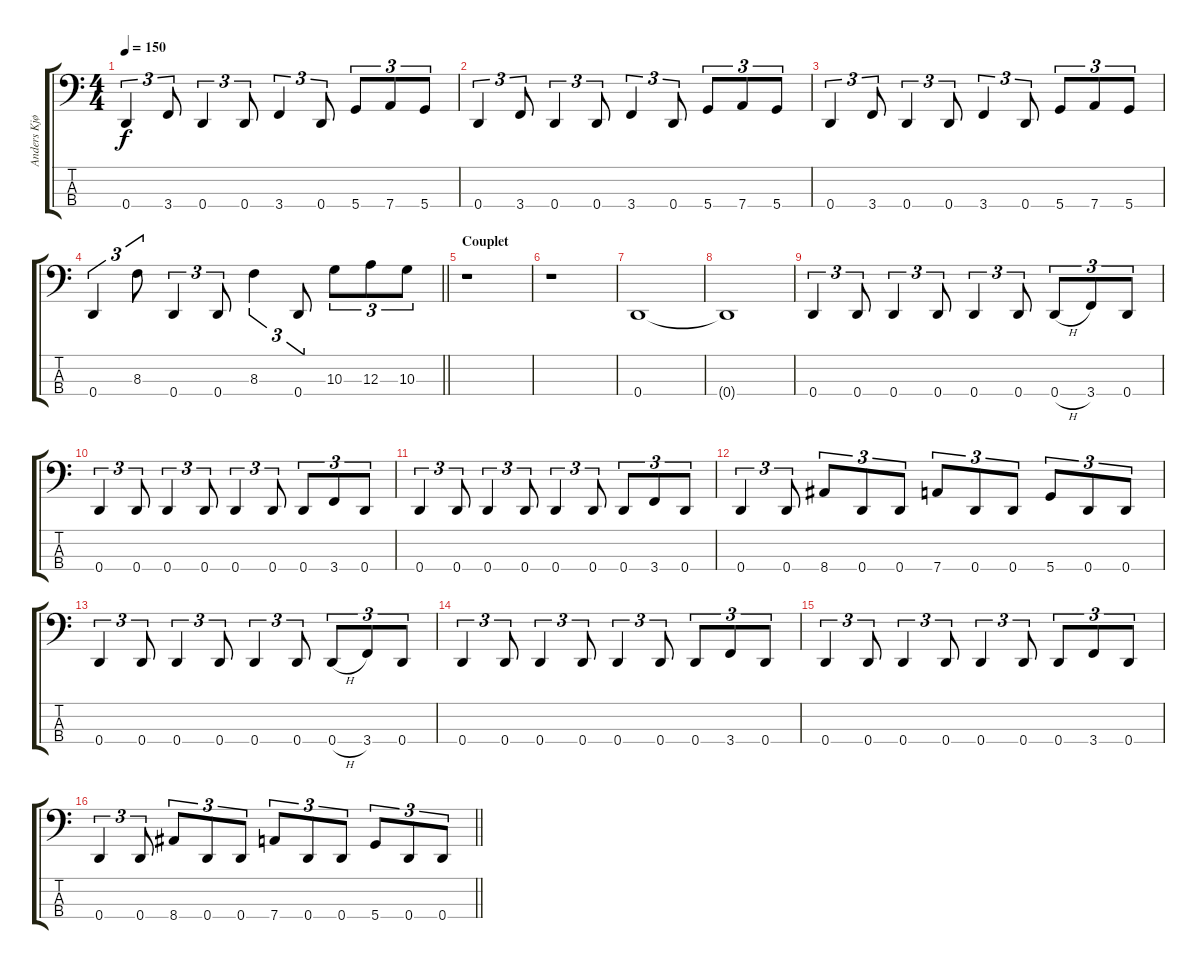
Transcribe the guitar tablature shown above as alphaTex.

\track ("Anders Kjølholm" "Anders Kjø") {instrument electricbassfinger}
\staff {score tabs}
\tuning (G2 D2 A1 D1) {hide}
\ts (4 4)
\tempo 150
\clef f4
\ks c
0.4.4{tu (3 2) dy f} 3.4.8{tu (3 2)} 0.4.4{tu (3 2)} 0.4.8{tu (3 2)} 3.4.4{tu (3 2)} 0.4.8{tu (3 2)} 5.4.8{tu (3 2)} 7.4.8{tu (3 2)} 5.4.8{tu (3 2)} |
0.4.4{tu (3 2)} 3.4.8{tu (3 2)} 0.4.4{tu (3 2)} 0.4.8{tu (3 2)} 3.4.4{tu (3 2)} 0.4.8{tu (3 2)} 5.4.8{tu (3 2)} 7.4.8{tu (3 2)} 5.4.8{tu (3 2)} |
0.4.4{tu (3 2)} 3.4.8{tu (3 2)} 0.4.4{tu (3 2)} 0.4.8{tu (3 2)} 3.4.4{tu (3 2)} 0.4.8{tu (3 2)} 5.4.8{tu (3 2)} 7.4.8{tu (3 2)} 5.4.8{tu (3 2)} |
\barLineRight lightlight
0.4.4{tu (3 2)} 8.3.8{tu (3 2)} 0.4.4{tu (3 2)} 0.4.8{tu (3 2)} 8.3.4{tu (3 2)} 0.4.8{tu (3 2)} 10.3.8{tu (3 2)} 12.3.8{tu (3 2)} 10.3.8{tu (3 2)} |
\section ("" "Couplet")
r.1 |
r.1 |
0.4.1 |
0.4{t}.1 |
0.4.4{tu (3 2)} 0.4.8{tu (3 2)} 0.4.4{tu (3 2)} 0.4.8{tu (3 2)} 0.4.4{tu (3 2)} 0.4.8{tu (3 2)} 0.4{h}.8{tu (3 2)} 3.4.8{tu (3 2)} 0.4.8{tu (3 2)} |
0.4.4{tu (3 2)} 0.4.8{tu (3 2)} 0.4.4{tu (3 2)} 0.4.8{tu (3 2)} 0.4.4{tu (3 2)} 0.4.8{tu (3 2)} 0.4.8{tu (3 2)} 3.4.8{tu (3 2)} 0.4.8{tu (3 2)} |
0.4.4{tu (3 2)} 0.4.8{tu (3 2)} 0.4.4{tu (3 2)} 0.4.8{tu (3 2)} 0.4.4{tu (3 2)} 0.4.8{tu (3 2)} 0.4.8{tu (3 2)} 3.4.8{tu (3 2)} 0.4.8{tu (3 2)} |
0.4.4{tu (3 2)} 0.4.8{tu (3 2)} 8.4.8{tu (3 2)} 0.4.8{tu (3 2)} 0.4.8{tu (3 2)} 7.4.8{tu (3 2)} 0.4.8{tu (3 2)} 0.4.8{tu (3 2)} 5.4.8{tu (3 2)} 0.4.8{tu (3 2)} 0.4.8{tu (3 2)} |
0.4.4{tu (3 2)} 0.4.8{tu (3 2)} 0.4.4{tu (3 2)} 0.4.8{tu (3 2)} 0.4.4{tu (3 2)} 0.4.8{tu (3 2)} 0.4{h}.8{tu (3 2)} 3.4.8{tu (3 2)} 0.4.8{tu (3 2)} |
0.4.4{tu (3 2)} 0.4.8{tu (3 2)} 0.4.4{tu (3 2)} 0.4.8{tu (3 2)} 0.4.4{tu (3 2)} 0.4.8{tu (3 2)} 0.4.8{tu (3 2)} 3.4.8{tu (3 2)} 0.4.8{tu (3 2)} |
0.4.4{tu (3 2)} 0.4.8{tu (3 2)} 0.4.4{tu (3 2)} 0.4.8{tu (3 2)} 0.4.4{tu (3 2)} 0.4.8{tu (3 2)} 0.4.8{tu (3 2)} 3.4.8{tu (3 2)} 0.4.8{tu (3 2)} |
\barLineRight lightlight
0.4.4{tu (3 2)} 0.4.8{tu (3 2)} 8.4.8{tu (3 2)} 0.4.8{tu (3 2)} 0.4.8{tu (3 2)} 7.4.8{tu (3 2)} 0.4.8{tu (3 2)} 0.4.8{tu (3 2)} 5.4.8{tu (3 2)} 0.4.8{tu (3 2)} 0.4.8{tu (3 2)}
